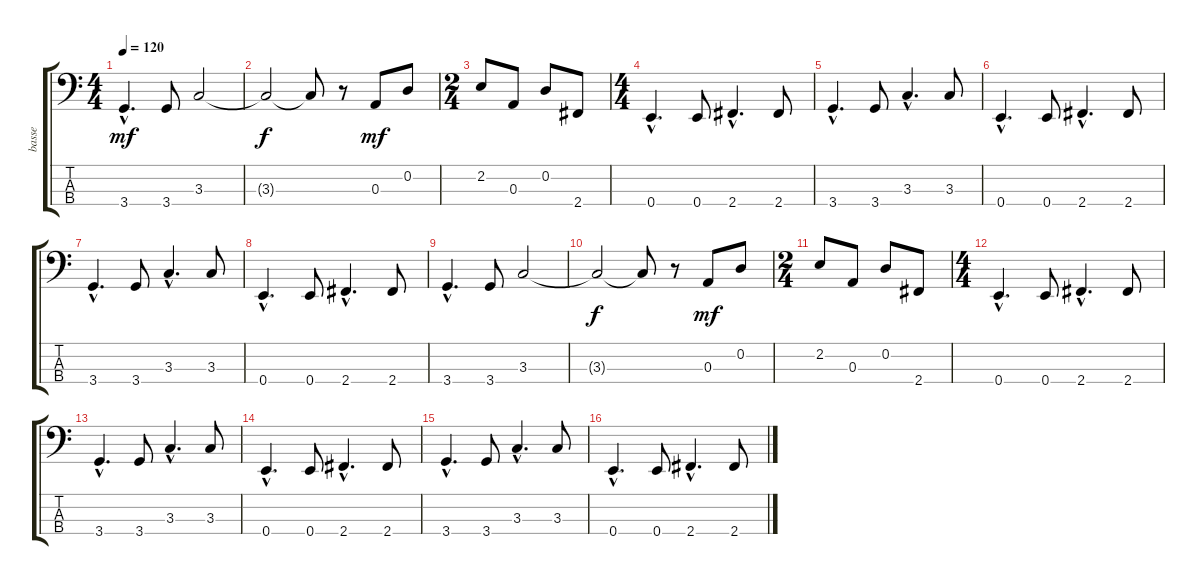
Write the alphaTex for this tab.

\track ("basse" "basse") {instrument electricbassfinger}
\staff {score tabs}
\tuning (G2 D2 A1 E1) {hide}
\ts (4 4)
\tempo 120
\clef f4
\ks c
3.4{hac}.4{d dy mf} 3.4.8 3.3.2 |
3.3{t}.2{dy f} 3.3{t}.8 r.8 0.3.8{dy mf} 0.2.8 |
\ts (2 4)
2.2.8 0.3.8 0.2.8 2.4.8 |
\ts (4 4)
0.4{hac}.4{d} 0.4.8 2.4{hac}.4{d} 2.4.8 |
3.4{hac}.4{d} 3.4.8 3.3{hac}.4{d} 3.3.8 |
0.4{hac}.4{d} 0.4.8 2.4{hac}.4{d} 2.4.8 |
3.4{hac}.4{d} 3.4.8 3.3{hac}.4{d} 3.3.8 |
0.4{hac}.4{d} 0.4.8 2.4{hac}.4{d} 2.4.8 |
3.4{hac}.4{d} 3.4.8 3.3.2 |
3.3{t}.2{dy f} 3.3{t}.8 r.8 0.3.8{dy mf} 0.2.8 |
\ts (2 4)
2.2.8 0.3.8 0.2.8 2.4.8 |
\ts (4 4)
0.4{hac}.4{d} 0.4.8 2.4{hac}.4{d} 2.4.8 |
3.4{hac}.4{d} 3.4.8 3.3{hac}.4{d} 3.3.8 |
0.4{hac}.4{d} 0.4.8 2.4{hac}.4{d} 2.4.8 |
3.4{hac}.4{d} 3.4.8 3.3{hac}.4{d} 3.3.8 |
0.4{hac}.4{d} 0.4.8 2.4{hac}.4{d} 2.4.8
